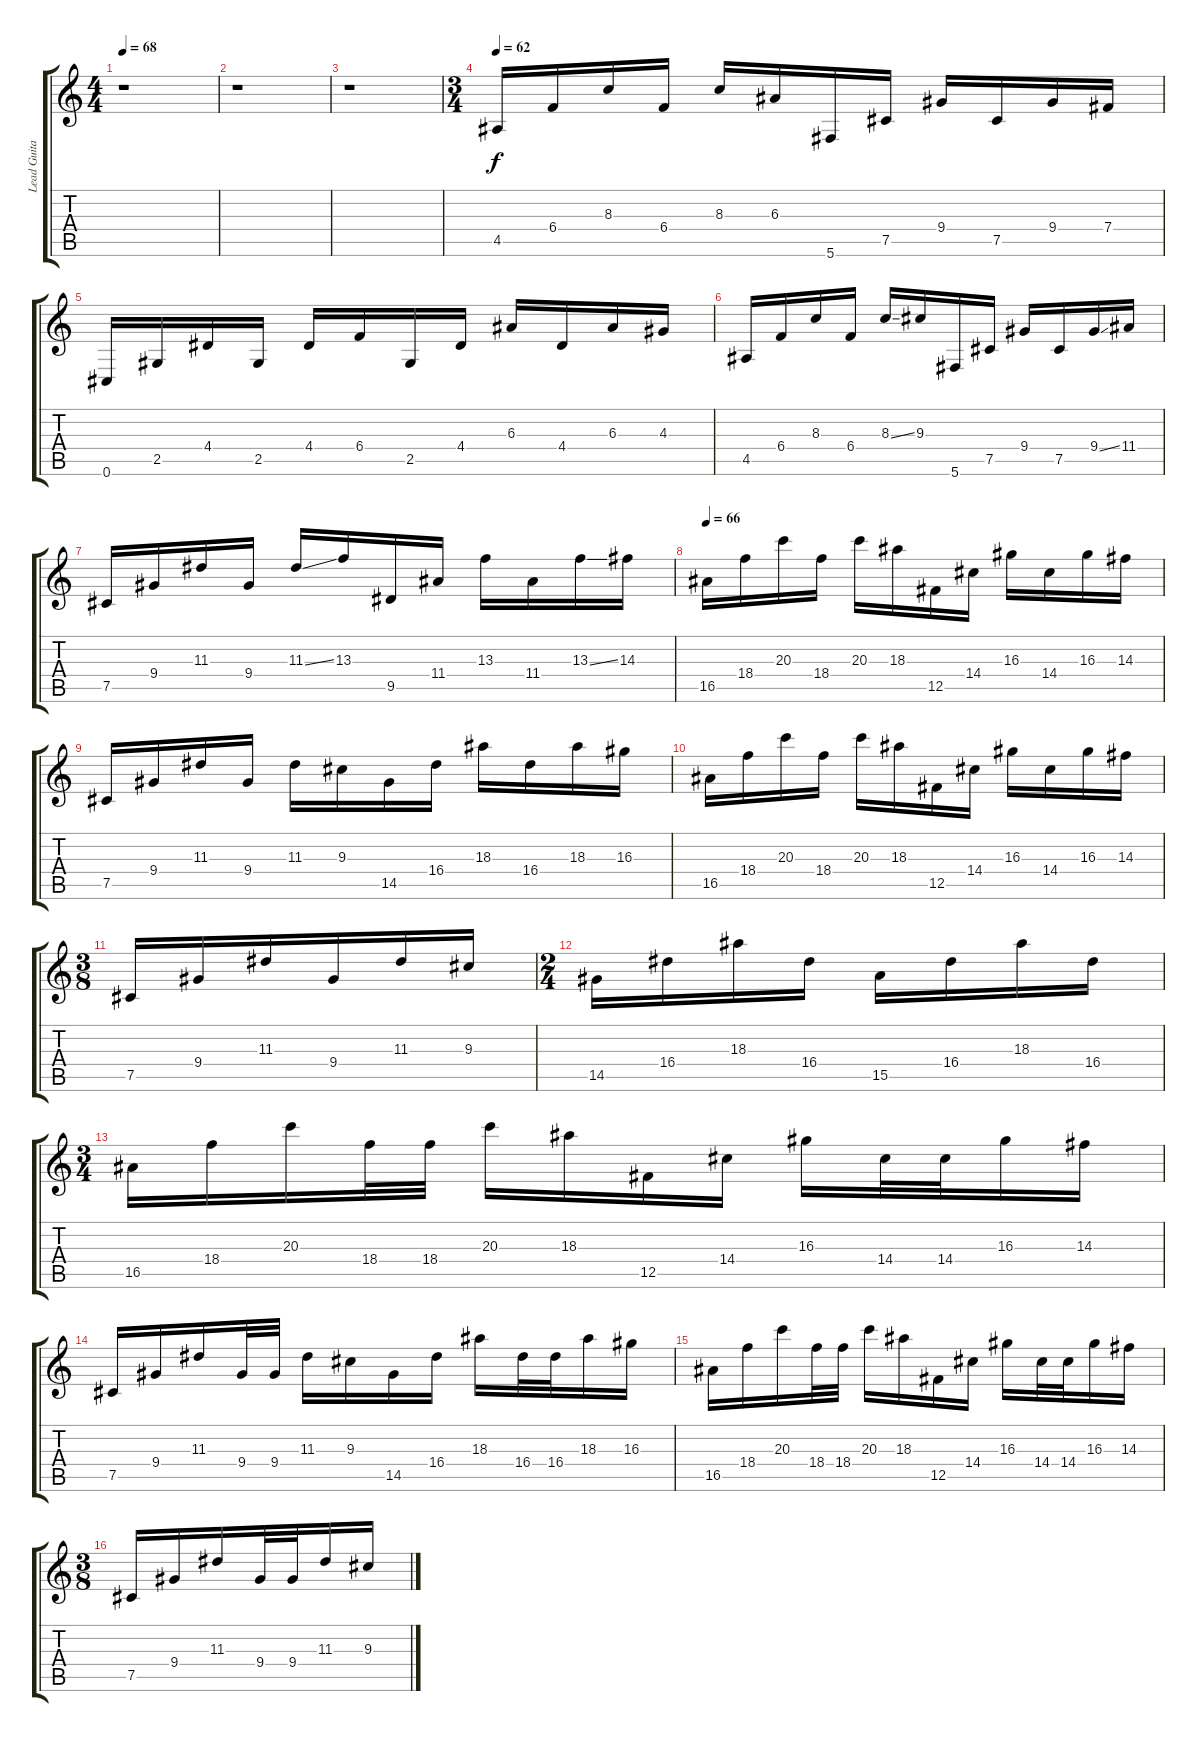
\track ("Lead Guitar" "Lead Guita") {instrument distortionguitar}
\staff {score tabs}
\tuning (Db4 Ab3 E3 B2 Gb2 Db2) {hide}
\ts (4 4)
\tempo 68
\clef g2
\ks c
r.1{dy f} |
r.1 |
r.1 |
\ts (3 4)
\tempo 62
4.5.16 6.4.16 8.3.16 6.4.16 8.3.16 6.3.16 5.6.16 7.5.16 9.4.16 7.5.16 9.4.16 7.4.16 |
0.6.16 2.5.16 4.4.16 2.5.16 4.4.16 6.4.16 2.5.16 4.4.16 6.3.16 4.4.16 6.3.16 4.3.16 |
4.5.16 6.4.16 8.3.16 6.4.16 8.3{ss}.16 9.3.16 5.6.16 7.5.16 9.4.16 7.5.16 9.4{ss}.16 11.4.16 |
7.5.16 9.4.16 11.3.16 9.4.16 11.3{ss}.16 13.3.16 9.5.16 11.4.16 13.3.16 11.4.16 13.3{ss}.16 14.3.16 |
\tempo 66
16.5.16 18.4.16 20.3.16 18.4.16 20.3.16 18.3.16 12.5.16 14.4.16 16.3.16 14.4.16 16.3.16 14.3.16 |
7.5.16 9.4.16 11.3.16 9.4.16 11.3.16 9.3.16 14.5.16 16.4.16 18.3.16 16.4.16 18.3.16 16.3.16 |
16.5.16 18.4.16 20.3.16 18.4.16 20.3.16 18.3.16 12.5.16 14.4.16 16.3.16 14.4.16 16.3.16 14.3.16 |
\ts (3 8)
7.5.16 9.4.16 11.3.16 9.4.16 11.3.16 9.3.16 |
\ts (2 4)
14.5.16 16.4.16 18.3.16 16.4.16 15.5.16 16.4.16 18.3.16 16.4.16 |
\ts (3 4)
16.5.16 18.4.16 20.3.16 18.4.32 18.4.32 20.3.16 18.3.16 12.5.16 14.4.16 16.3.16 14.4.32 14.4.32 16.3.16 14.3.16 |
7.5.16 9.4.16 11.3.16 9.4.32 9.4.32 11.3.16 9.3.16 14.5.16 16.4.16 18.3.16 16.4.32 16.4.32 18.3.16 16.3.16 |
16.5.16 18.4.16 20.3.16 18.4.32 18.4.32 20.3.16 18.3.16 12.5.16 14.4.16 16.3.16 14.4.32 14.4.32 16.3.16 14.3.16 |
\ts (3 8)
7.5.16 9.4.16 11.3.16 9.4.32 9.4.32 11.3.16 9.3.16
